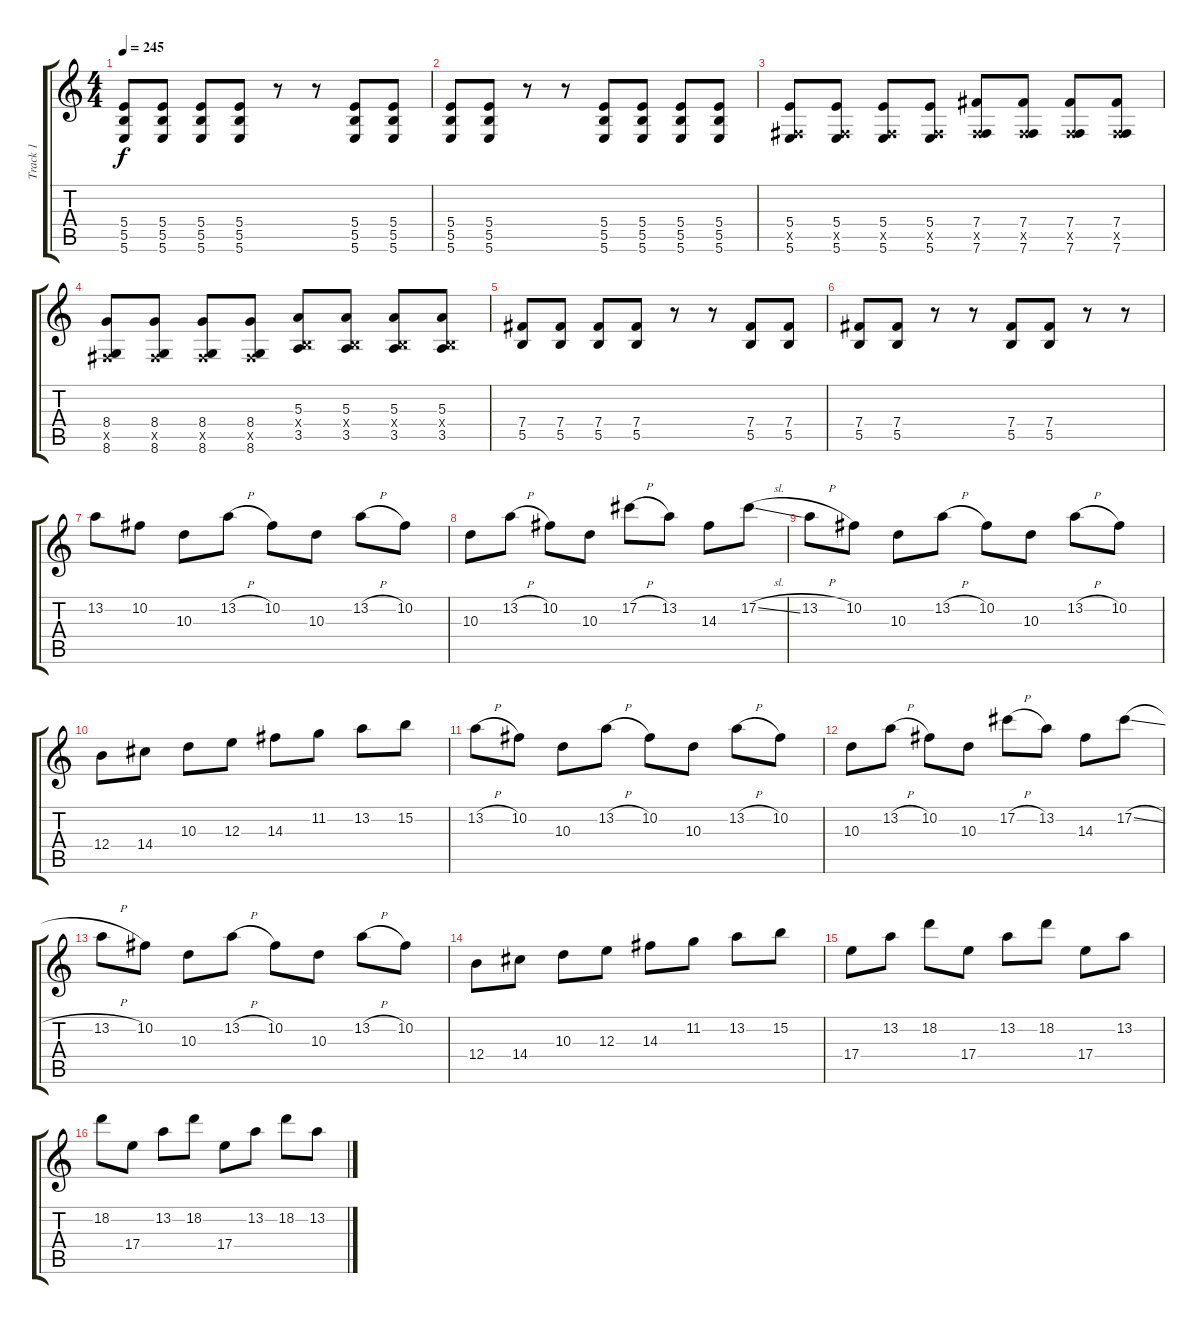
\track ("Track 1" "Track 1") {instrument distortionguitar}
\staff {score tabs}
\tuning (Db4 Ab3 E3 B2 Gb2 B1) {hide}
\ts (4 4)
\tempo 245
\clef g2
\ks c
(5.4 5.5 5.6).8{dy f} (5.4 5.5 5.6).8 (5.4 5.5 5.6).8 (5.4 5.5 5.6).8 r.8 r.8 (5.4 5.5 5.6).8 (5.4 5.5 5.6).8 |
(5.4 5.5 5.6).8 (5.4 5.5 5.6).8 r.8 r.8 (5.4 5.5 5.6).8 (5.4 5.5 5.6).8 (5.4 5.5 5.6).8 (5.4 5.5 5.6).8 |
(5.4 0.5{x} 5.6).8 (5.4 0.5{x} 5.6).8 (5.4 0.5{x} 5.6).8 (5.4 0.5{x} 5.6).8 (7.4 0.5{x} 7.6).8 (7.4 0.5{x} 7.6).8 (7.4 0.5{x} 7.6).8 (7.4 0.5{x} 7.6).8 |
(8.4 0.5{x} 8.6).8 (8.4 0.5{x} 8.6).8 (8.4 0.5{x} 8.6).8 (8.4 0.5{x} 8.6).8 (5.3 0.4{x} 3.5).8 (5.3 0.4{x} 3.5).8 (5.3 0.4{x} 3.5).8 (5.3 0.4{x} 3.5).8 |
(7.4 5.5).8 (7.4 5.5).8 (7.4 5.5).8 (7.4 5.5).8 r.8 r.8 (7.4 5.5).8 (7.4 5.5).8 |
(7.4 5.5).8 (7.4 5.5).8 r.8 r.8 (7.4 5.5).8 (7.4 5.5).8 r.8 r.8 |
13.2.8 10.2.8 10.3.8 13.2{h}.8 10.2.8 10.3.8 13.2{h}.8 10.2.8 |
10.3.8 13.2{h}.8 10.2.8 10.3.8 17.2{h}.8 13.2.8 14.3.8 17.2{sl}.8 |
13.2{h}.8 10.2.8 10.3.8 13.2{h}.8 10.2.8 10.3.8 13.2{h}.8 10.2.8 |
12.4.8 14.4.8 10.3.8 12.3.8 14.3.8 11.2.8 13.2.8 15.2.8 |
13.2{h}.8 10.2.8 10.3.8 13.2{h}.8 10.2.8 10.3.8 13.2{h}.8 10.2.8 |
10.3.8 13.2{h}.8 10.2.8 10.3.8 17.2{h}.8 13.2.8 14.3.8 17.2{sl}.8 |
13.2{h}.8 10.2.8 10.3.8 13.2{h}.8 10.2.8 10.3.8 13.2{h}.8 10.2.8 |
12.4.8 14.4.8 10.3.8 12.3.8 14.3.8 11.2.8 13.2.8 15.2.8 |
17.4.8 13.2.8 18.2.8 17.4.8 13.2.8 18.2.8 17.4.8 13.2.8 |
18.2.8 17.4.8 13.2.8 18.2.8 17.4.8 13.2.8 18.2.8 13.2.8
